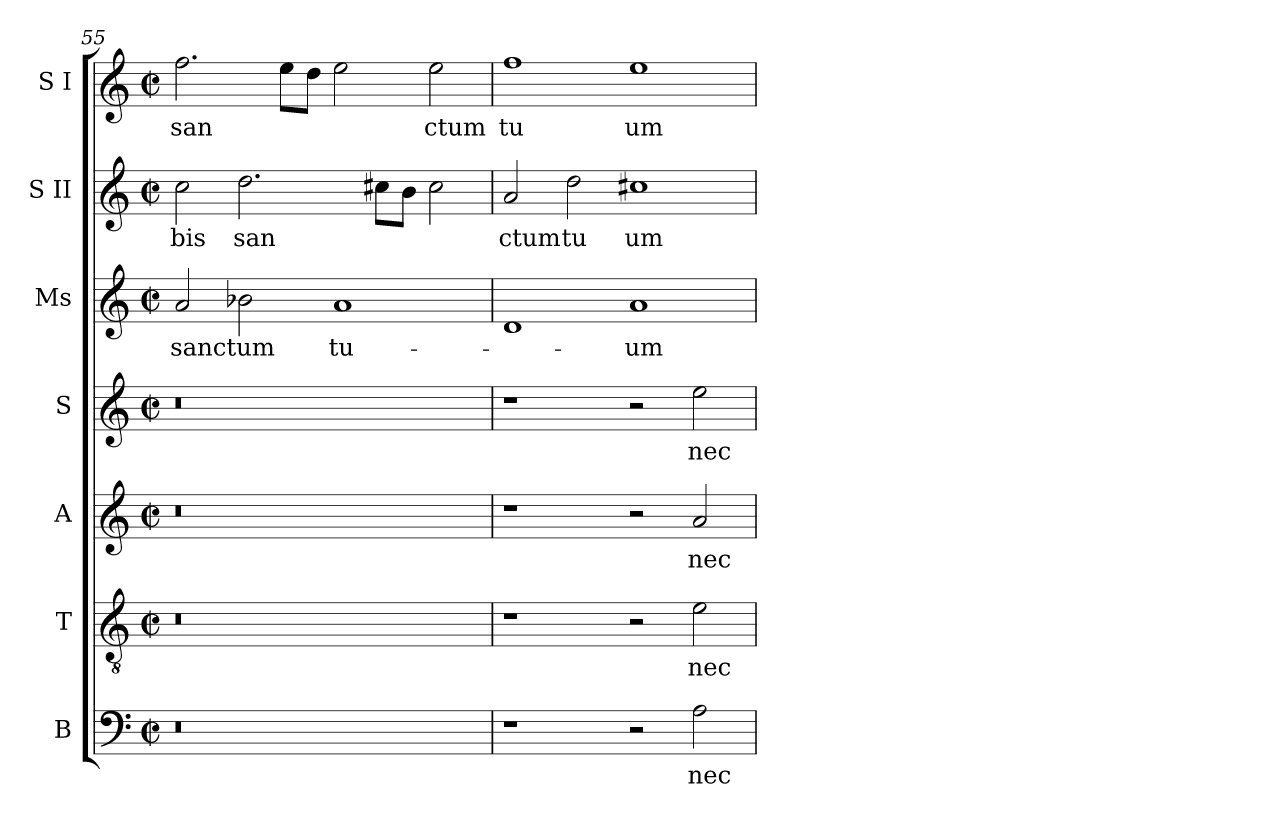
**kern	**text	**kern	**text	**kern	**text	**kern	**text	**kern	**text	**kern	**text	**kern	**text
*part7	*part7	*part6	*part6	*part5	*part5	*part4	*part4	*part3	*part3	*part2	*part2	*part1	*part1
*staff7	*staff7	*staff6	*staff6	*staff5	*staff5	*staff4	*staff4	*staff3	*staff3	*staff2	*staff2	*staff1	*staff1
*I"B	*	*I"T	*	*I"A	*	*I"S	*	*I"Ms	*	*I"S II	*	*I"S I	*
*clefF4	*	*clefGv2	*	*clefG2	*	*clefG2	*	*clefG2	*	*clefG2	*	*clefG2	*
*M2/2	*	*M2/2	*	*M2/2	*	*M2/2	*	*M2/2	*	*M2/2	*	*M2/2	*
*met(c|)	*	*met(c|)	*	*met(c|)	*	*met(c|)	*	*met(c|)	*	*met(c|)	*	*met(c|)	*
=55	=55	=55	=55	=55	=55	=55	=55	=55	=55	=55	=55	=55	=55
!	!	!	!	!	!	!	!	!	!LO:LY:b	!	!LO:LY:b:cj	!	!LO:LY:b
0r	.	0r	.	0r	.	0r	.	2a/	sanctum	2cc\	bis	2.ff\	san
!	!	!	!	!	!	!	!	!	!	!	!LO:LY:b	!	!
.	.	.	.	.	.	.	.	2b-X\	.	2.dd\	san	.	.
.	.	.	.	.	.	.	.	.	.	.	.	8ee\L	.
.	.	.	.	.	.	.	.	.	.	.	.	8dd\J	.
!	!	!	!	!	!	!	!	!	!LO:LY:b:cj	!	!	!	!
.	.	.	.	.	.	.	.	1a	tu-	.	.	2ee\	.
.	.	.	.	.	.	.	.	.	.	8cc#\L	.	.	.
.	.	.	.	.	.	.	.	.	.	8b\J	.	.	.
!	!	!	!	!	!	!	!	!	!	!	!	!	!LO:LY:b:cj
.	.	.	.	.	.	.	.	.	.	2cc#\	.	2ee\	ctum
!!LO:LB:g=z
=56	=56	=56	=56	=56	=56	=56	=56	=56	=56	=56	=56	=56	=56
!	!	!	!	!	!	!	!	!	!	!	!LO:LY:b:cj	!	!LO:LY:b:cj
1r	.	1r	.	1r	.	1r	.	1d	.	2a/	ctum	1ff	tu
!	!	!	!	!	!	!	!	!	!	!	!LO:LY:b:cj	!	!
.	.	.	.	.	.	.	.	.	.	2dd\	tu	.	.
!	!	!	!	!	!	!	!	!	!LO:LY:b:cj	!	!LO:LY:b:cj	!	!LO:LY:b:cj
2r	.	2r	.	2r	.	2r	.	1a	-um	1cc#X	um	1ee	um
!	!LO:LY:b:cj	!	!LO:LY:b:cj	!	!LO:LY:b:cj	!	!LO:LY:b:cj	!	!	!	!	!	!
2A\	nec	2e\	nec	2a/	nec	2ee\	nec	.	.	.	.	.	.
=	=	=	=	=	=	=	=	=	=	=	=	=	=
*-	*-	*-	*-	*-	*-	*-	*-	*-	*-	*-	*-	*-	*-
